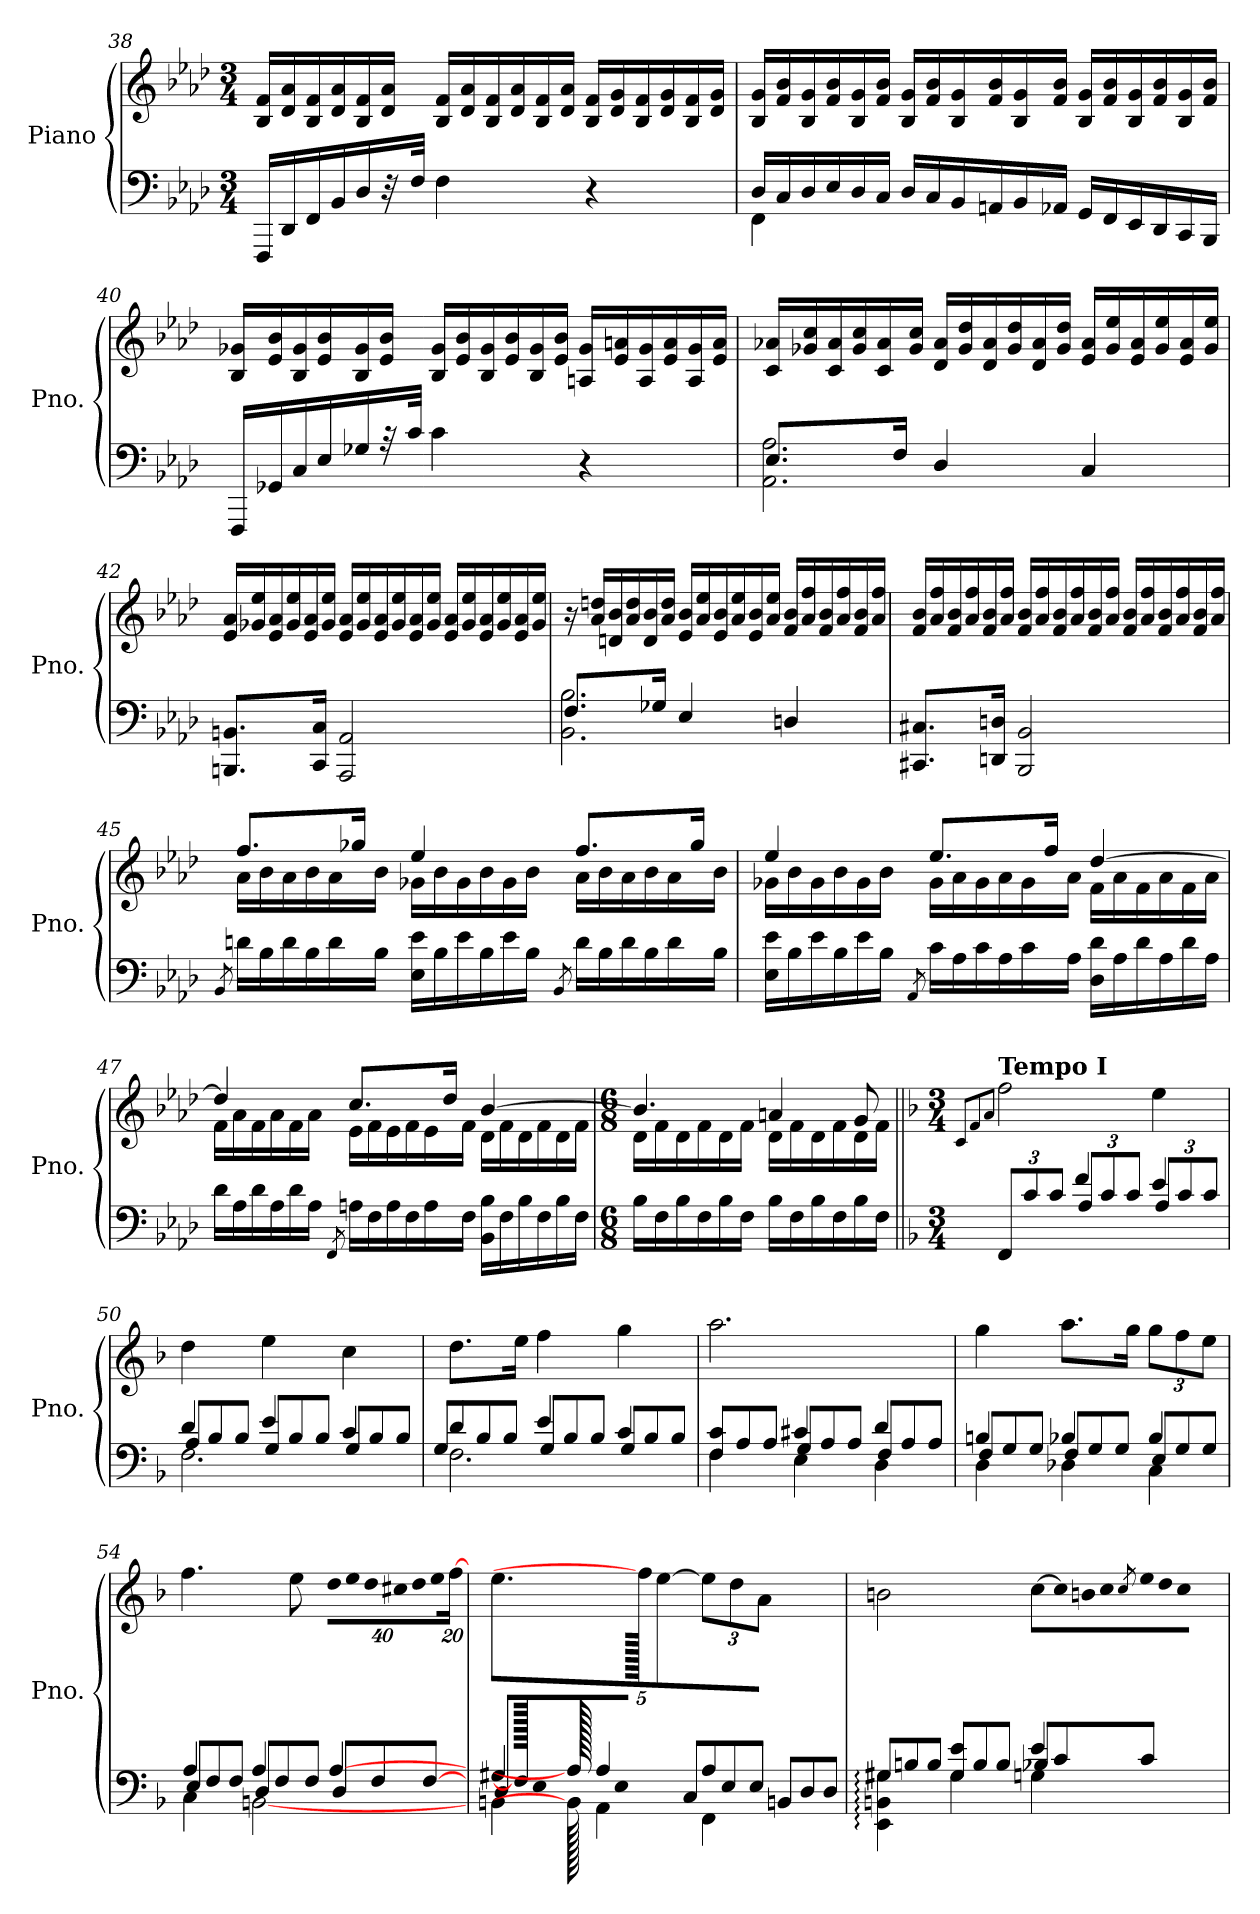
**kern	**kern
*part1	*part1
*staff2	*staff1
*I"Piano	*
*I'Pno.	*
!!LO:LB:g=z
*clefF4	*clefG2
*k[b-e-a-d-]	*k[b-e-a-d-]
*M3/4	*M3/4
*Xtuplet	*Xtuplet
=38	=38
24FFF/LL	24B-/ 24f/LL
24DD-/	24d-/ 24a-/
24FF/	24B-/ 24f/
24BB-/	24d-/ 24a-/
24D-/	24B-/ 24f/
48r	24d-/ 24a-/JJ
48F/JJk	.
4F\	24B-/ 24f/LL
.	24d-/ 24a-/
.	24B-/ 24f/
.	24d-/ 24a-/
.	24B-/ 24f/
.	24d-/ 24a-/JJ
4r	24B-/ 24f/LL
.	24d-/ 24g/
.	24B-/ 24f/
.	24d-/ 24g/
.	24B-/ 24f/
.	24d-/ 24g/JJ
=39	=39
*^	*
24D-/LL	4FF\	24B-/ 24g/LL
24C/	.	24f/ 24b-/
24D-/	.	24B-/ 24g/
24E-/	.	24f/ 24b-/
24D-/	.	24B-/ 24g/
24C/JJ	.	24f/ 24b-/JJ
24D-/LL	2ryy	24B-/ 24g/LL
24C/	.	24f/ 24b-/
24BB-/	.	24B-/ 24g/
24AAn/	.	24f/ 24b-/
24BB-/	.	24B-/ 24g/
24AA-X/JJ	.	24f/ 24b-/JJ
24GG/LL	.	24B-/ 24g/LL
24FF/	.	24f/ 24b-/
24EE-/	.	24B-/ 24g/
24DD-/	.	24f/ 24b-/
24CC/	.	24B-/ 24g/
24BBB-/JJ	.	24f/ 24b-/JJ
*v	*v	*
!!LO:LB:g=z
=40	=40
24FFF/LL	24B-/ 24g-X/LL
24GG-X/	24e-/ 24b-/
24C/	24B-/ 24g-/
24E-/	24e-/ 24b-/
24G-X/	24B-/ 24g-/
48r	24e-/ 24b-/JJ
48c/JJk	.
4c\	24B-/ 24g-/LL
.	24e-/ 24b-/
.	24B-/ 24g-/
.	24e-/ 24b-/
.	24B-/ 24g-/
.	24e-/ 24b-/JJ
4r	24An/ 24g-/LL
.	24e-/ 24an/
.	24A/ 24g-/
.	24e-/ 24a/
.	24A/ 24g-/
.	24e-/ 24a/JJ
=41	=41
*^	*
8.E-/L	2.AA-\ 2.A-\	24c/ 24a-X/LL
.	.	24g-X/ 24cc/
.	.	24c/ 24a-/
.	.	24g-/ 24cc/
.	.	24c/ 24a-/
16F/Jk	.	.
.	.	24g-/ 24cc/JJ
4D-/	.	24d-/ 24a-/LL
.	.	24g-/ 24dd-/
.	.	24d-/ 24a-/
.	.	24g-/ 24dd-/
.	.	24d-/ 24a-/
.	.	24g-/ 24dd-/JJ
4C/	.	24e-/ 24a-/LL
.	.	24g-/ 24ee-/
.	.	24e-/ 24a-/
.	.	24g-/ 24ee-/
.	.	24e-/ 24a-/
.	.	24g-/ 24ee-/JJ
*v	*v	*
!!LO:PB:g=z
=42	=42
8.BBBn/ 8.BBn/L	24e-/ 24a-/LL
.	24g-X/ 24ee-/
.	24e-/ 24a-/
.	24g-/ 24ee-/
.	24e-/ 24a-/
16CC/ 16C/Jk	.
.	24g-/ 24ee-/JJ
2AAA-/ 2AA-/	24e-/ 24a-/LL
.	24g-/ 24ee-/
.	24e-/ 24a-/
.	24g-/ 24ee-/
.	24e-/ 24a-/
.	24g-/ 24ee-/JJ
.	24e-/ 24a-/LL
.	24g-/ 24ee-/
.	24e-/ 24a-/
.	24g-/ 24ee-/
.	24e-/ 24a-/
.	24g-/ 24ee-/JJ
=43	=43
*^	*
8.F/L	2.BB-\ 2.B-\	24r
.	.	24a-/ 24ddn/LL
.	.	24dn/ 24b-/
.	.	24a-/ 24dd/
.	.	24d/ 24b-/
16G-X/Jk	.	.
.	.	24a-/ 24dd/JJ
4E-/	.	24e-/ 24b-/LL
.	.	24a-/ 24ee-/
.	.	24e-/ 24b-/
.	.	24a-/ 24ee-/
.	.	24e-/ 24b-/
.	.	24a-/ 24ee-/JJ
4Dn/	.	24f/ 24b-/LL
.	.	24a-/ 24ff/
.	.	24f/ 24b-/
.	.	24a-/ 24ff/
.	.	24f/ 24b-/
.	.	24a-/ 24ff/JJ
*v	*v	*
!!LO:LB:g=z
=44	=44
8.CC#X/ 8.C#X/L	24f/ 24b-/LL
.	24a-/ 24ff/
.	24f/ 24b-/
.	24a-/ 24ff/
.	24f/ 24b-/
16DDn/ 16Dn/Jk	.
.	24a-/ 24ff/JJ
2BBB-/ 2BB-/	24f/ 24b-/LL
.	24a-/ 24ff/
.	24f/ 24b-/
.	24a-/ 24ff/
.	24f/ 24b-/
.	24a-/ 24ff/JJ
.	24f/ 24b-/LL
.	24a-/ 24ff/
.	24f/ 24b-/
.	24a-/ 24ff/
.	24f/ 24b-/
.	24a-/ 24ff/JJ
=45	=45
8qBB-/	.
*	*^
24dn\LL	8.ff/L	24a-\LL
24B-\	.	24b-\
24d\	.	24a-\
24B-\	.	24b-\
24d\	.	24a-\
.	16gg-X/Jk	.
24B-\JJ	.	24b-\JJ
24E-\ 24e-\LL	4ee-/	24g-X\LL
24B-\	.	24b-\
24e-\	.	24g-\
24B-\	.	24b-\
24e-\	.	24g-\
24B-\JJ	.	24b-\JJ
8qBB-/	.	.
24d\LL	8.ff/L	24a-\LL
24B-\	.	24b-\
24d\	.	24a-\
24B-\	.	24b-\
24d\	.	24a-\
.	16gg-/Jk	.
24B-\JJ	.	24b-\JJ
!!LO:LB:g=z	!!
=46	=46	=46
24E-\ 24e-\LL	4ee-/	24g-X\LL
24B-\	.	24b-\
24e-\	.	24g-\
24B-\	.	24b-\
24e-\	.	24g-\
24B-\JJ	.	24b-\JJ
8qAA-/	.	.
24c\LL	8.ee-/L	24g-\LL
24A-\	.	24a-\
24c\	.	24g-\
24A-\	.	24a-\
24c\	.	24g-\
.	16ff/Jk	.
24A-\JJ	.	24a-\JJ
24D-\ 24d-\LL	[4dd-/	24f\LL
24A-\	.	24a-\
24d-\	.	24f\
24A-\	.	24a-\
24d-\	.	24f\
24A-\JJ	.	24a-\JJ
=47	=47	=47
24d-\LL	4dd-/]	24f\LL
24A-\	.	24a-\
24d-\	.	24f\
24A-\	.	24a-\
24d-\	.	24f\
24A-\JJ	.	24a-\JJ
8qFF/	.	.
24An\LL	8.cc/L	24e-\LL
24F\	.	24f\
24A\	.	24e-\
24F\	.	24f\
24A\	.	24e-\
.	16dd-/Jk	.
24F\JJ	.	24f\JJ
24BB-\ 24B-\LL	[4b-/	24d-\LL
24F\	.	24f\
24B-\	.	24d-\
24F\	.	24f\
24B-\	.	24d-\
24F\JJ	.	24f\JJ
!!LO:LB:g=z	!!
=48	=48	=48
*M6/8	*M6/8	*
16B-\LL	4.b-/]	16d-\LL
16F\	.	16f\
16B-\	.	16d-\
16F\	.	16f\
16B-\	.	16d-\
16F\JJ	.	16f\JJ
16B-\LL	4an/	16d-\LL
16F\	.	16f\
16B-\	.	16d-\
16F\	.	16f\
16B-\	8g/	16d-\
16F\JJ	.	16f\JJ
*	*v	*v
=49||	=49||
*k[b-]	*k[b-]
*M3/4	*M3/4
*	*MM69
.	8qc/L
.	8qf/
.	8qa/J
*^	*
*	*tuplet	*
*	*Xbrackettup	*
!	!	!LO:TX:a:B:t=Tempo I
4ryy	12FF/L	2ff\
.	12c/	.
.	12c/J	.
4f/	12A/L	.
.	12c/	.
.	12c/J	.
4e/	12A/L	4ee\
.	12c/	.
.	12c/J	.
=50	=50	=50
*	*^	*
*	*	*Xtuplet	*
4d/	2.F\	12A/L	4dd\
.	.	12B-/	.
.	.	12B-/J	.
4e/	.	12G/L	4ee\
.	.	12B-/	.
.	.	12B-/J	.
4c/	.	12G/L	4cc\
.	.	12B-/	.
.	.	12B-/J	.
!!LO:LB:g=z
=51	=51	=51	=51
4d/	2.F\	12G/L	8.dd\L
.	.	12B-/	.
.	.	12B-/J	.
.	.	.	16ee\Jk
4e/	.	12G/L	4ff\
.	.	12B-/	.
.	.	12B-/J	.
4c/	.	12G/L	4gg\
.	.	12B-/	.
.	.	12B-/J	.
=52	=52	=52	=52
4c/	4F\	12F/L	2.aa\
.	.	12A/	.
.	.	12A/J	.
4c#X/	4E\	12G/L	.
.	.	12A/	.
.	.	12A/J	.
4d/	4D\	12F/L	.
.	.	12A/	.
.	.	12A/J	.
=53	=53	=53	=53
4Bn/	4D\	12F/L	4gg\
.	.	12G/	.
.	.	12G/J	.
4B-X/	4D-X\	12F/L	8.aa\L
.	.	12G/	.
.	.	12G/J	.
.	.	.	16gg\Jk
*	*	*	*tuplet
*	*	*	*Xbrackettup
4B-/	4C\	12E/L	12gg\L
.	.	12G/	12ff\
.	.	12G/J	12ee\J
!!LO:LB:g=z
=54	=54	=54	=54
640ryy	640ryy	640ryy	4.ff\
4A/	4C\	12E/L	.
.	.	12F/	.
.	.	12F/J	.
4A/	[640%319BBn\	12D/L	.
.	.	12F/	.
.	.	.	8ee\
.	.	12F/J	.
!	!	!	!LO:N:vis=16
.	.	.	640%23dd\LL
[640%159A/	.	12D/L	.
!	!	!	!LO:N:vis=16
.	.	.	640%23ee\
!	!	!	!LO:N:vis=16
.	.	.	640%23dd\
.	.	12F/	.
!	!	!	!LO:N:vis=16
.	.	.	640%23cc#X\
!	!	!	!LO:N:vis=16
.	.	.	640%23dd\
.	.	[1920%157F/J	.
!	!	!	!LO:N:vis=16
.	.	.	640%23ee\
.	.	.	[320%11ff\JJ
=55	=55	=55	=55
4G#X/	4BBn\	12D/L	4.ee\
.	.	640F/J]	.
.	.	12E/	.
.	.	12E/J	.
640A/]	640BB\]	.	.
4A/	4AA\	12C/L	.
.	.	12E/	.
.	.	.	640ff\JJ]
.	.	.	[8ee\
.	.	12E/J	.
4A/	4FF:\	12BBn/L	12ee\L]
.	.	12D/	12dd\
.	.	12D/J	12a\J
=56	=56	=56	=56
4ryy	4EE\: 4BBn\: 4G#X\:	12G#/L	2bn\
.	.	12Bn/	.
.	.	12B/J	.
4e/	4G#\	12G#/L	.
.	.	12B/	.
.	.	12B/J	.
*	*	*	*Xtuplet
4e/	4Gn\	12B-X/L	[12cc\L
!	!	!	!LO:N:vis=16
.	.	12c/	1920%53cc\L]
!	!	!	!LO:N:vis=16
.	.	.	1920%53bn\
!	!	!	!LO:N:vis=16
.	.	.	1920%53cc\
.	.	.	8qcc/
!	!	!	!LO:N:vis=16
.	.	.	1920%53ee\
.	.	12c/J	.
!	!	!	!LO:N:vis=16
.	.	.	1920%53dd\
!	!	!	!LO:N:vis=16
.	.	.	1920%53cc\JJ
.	.	.	960ryy
*v	*v	*v	*
=	=
*-	*-
